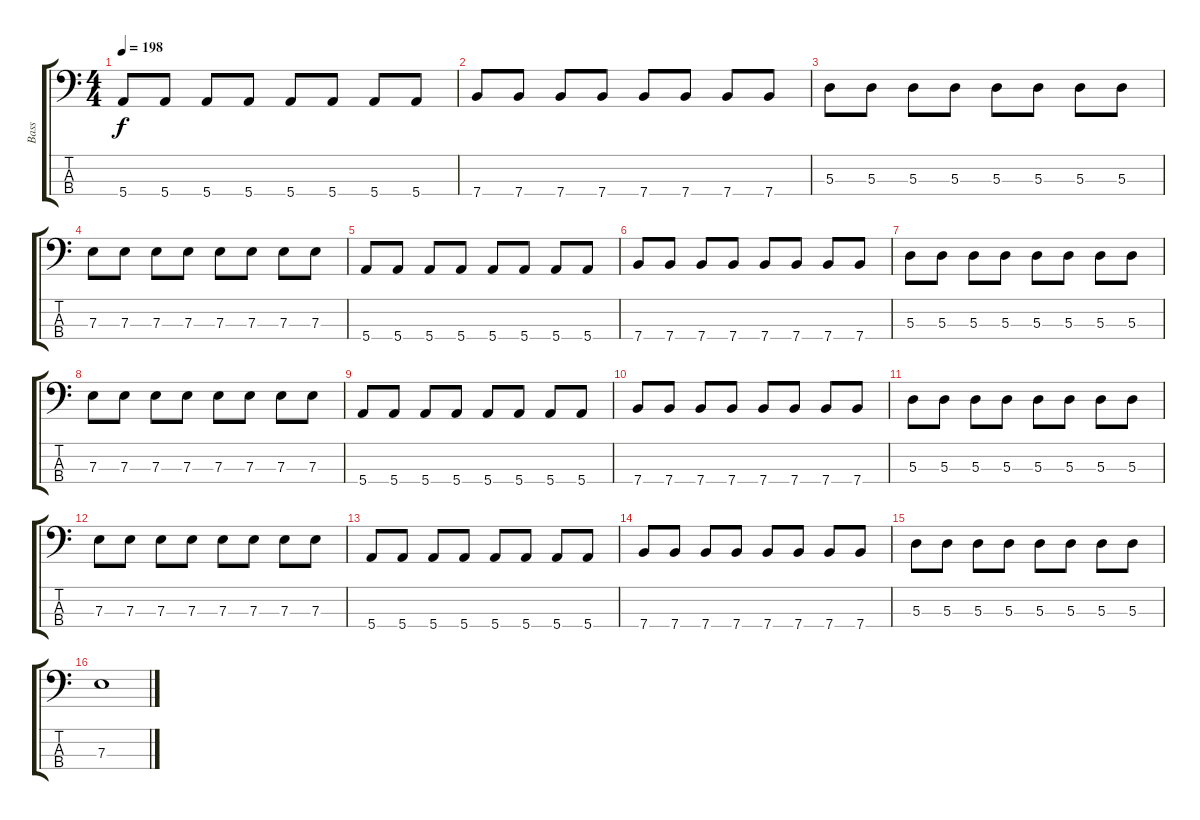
\track ("Bass" "Bass") {instrument electricbasspick}
\staff {score tabs}
\tuning (G2 D2 A1 E1) {hide}
\ts (4 4)
\tempo 198
\clef f4
\ks c
5.4.8{dy f instrument electricbasspick} 5.4.8 5.4.8 5.4.8 5.4.8 5.4.8 5.4.8 5.4.8 |
7.4.8 7.4.8 7.4.8 7.4.8 7.4.8 7.4.8 7.4.8 7.4.8 |
5.3.8 5.3.8 5.3.8 5.3.8 5.3.8 5.3.8 5.3.8 5.3.8 |
7.3.8 7.3.8 7.3.8 7.3.8 7.3.8 7.3.8 7.3.8 7.3.8 |
5.4.8 5.4.8 5.4.8 5.4.8 5.4.8 5.4.8 5.4.8 5.4.8 |
7.4.8 7.4.8 7.4.8 7.4.8 7.4.8 7.4.8 7.4.8 7.4.8 |
5.3.8 5.3.8 5.3.8 5.3.8 5.3.8 5.3.8 5.3.8 5.3.8 |
7.3.8 7.3.8 7.3.8 7.3.8 7.3.8 7.3.8 7.3.8 7.3.8 |
5.4.8 5.4.8 5.4.8 5.4.8 5.4.8 5.4.8 5.4.8 5.4.8 |
7.4.8 7.4.8 7.4.8 7.4.8 7.4.8 7.4.8 7.4.8 7.4.8 |
5.3.8 5.3.8 5.3.8 5.3.8 5.3.8 5.3.8 5.3.8 5.3.8 |
7.3.8 7.3.8 7.3.8 7.3.8 7.3.8 7.3.8 7.3.8 7.3.8 |
5.4.8 5.4.8 5.4.8 5.4.8 5.4.8 5.4.8 5.4.8 5.4.8 |
7.4.8 7.4.8 7.4.8 7.4.8 7.4.8 7.4.8 7.4.8 7.4.8 |
5.3.8 5.3.8 5.3.8 5.3.8 5.3.8 5.3.8 5.3.8 5.3.8 |
7.3.1
